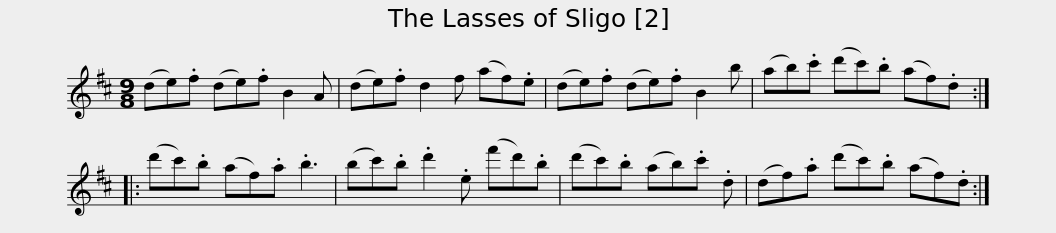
X:1
L:1/8
M:9/8
I:linebreak $
K:D
V:1 treble
V:1
 (de).f (de).f B2 A | (de).f d2 f (af).e | (de).f (de).f B2 b | (ab).c' (d'c').b (af).d ::$ (d'c').b (af).a .b3 | %5
 (bc').b .d'2 .e (f'd').b | (d'c').b (ab).c' .d | (df).a (d'c').b (af).d :| %8
